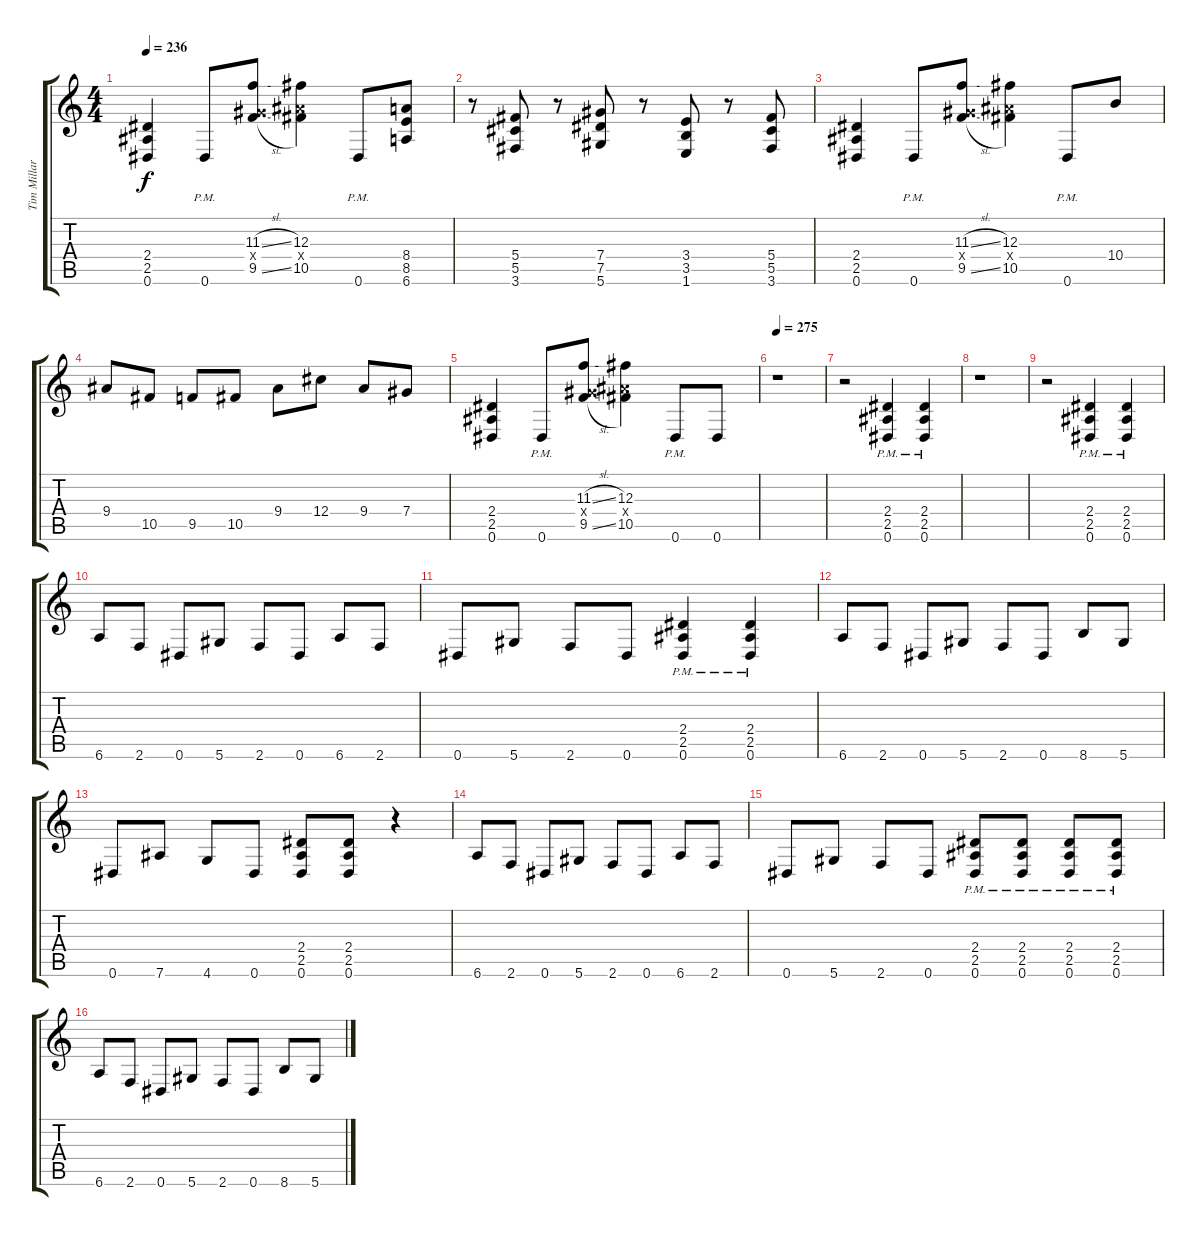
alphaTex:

\track ("Tim Millar" "Tim Millar") {instrument distortionguitar}
\staff {score tabs}
\tuning (Eb4 Bb3 Gb3 Db3 Ab2 Eb2) {hide}
\ts (4 4)
\tempo 236
\clef g2
\ks c
(2.4 2.5 0.6).4{dy f} 0.6{pm}.8 (11.3{sl} 7.4{x} 9.5{sl}).8 (12.3 9.4{x} 10.5).4 0.6{pm}.8 (8.4 8.5 6.6).8 |
r.8 (5.4 5.5 3.6).8 r.8 (7.4 7.5 5.6).8 r.8 (3.4 3.5 1.6).8 r.8 (5.4 5.5 3.6).8 |
(2.4 2.5 0.6).4 0.6{pm}.8 (11.3{sl} 7.4{x} 9.5{sl}).8 (12.3 9.4{x} 10.5).4 0.6{pm}.8 10.4.8 |
9.4.8 10.5.8 9.5.8 10.5.8 9.4.8 12.4.8 9.4.8 7.4.8 |
(2.4 2.5 0.6).4 0.6{pm}.8 (11.3{sl} 7.4{x} 9.5{sl}).8 (12.3 9.4{x} 10.5).4 0.6{pm}.8 0.6.8 |
\tempo 275
r.1 |
r.2 (2.4{pm} 2.5{pm} 0.6{pm}).4 (2.4{pm} 2.5{pm} 0.6{pm}).4 |
r.1 |
r.2 (2.4{pm} 2.5{pm} 0.6{pm}).4 (2.4{pm} 2.5{pm} 0.6{pm}).4 |
6.6.8 2.6.8 0.6.8 5.6.8 2.6.8 0.6.8 6.6.8 2.6.8 |
0.6.8 5.6.8 2.6.8 0.6.8 (2.4{pm} 2.5{pm} 0.6{pm}).4 (2.4{pm} 2.5{pm} 0.6).4 |
6.6.8 2.6.8 0.6.8 5.6.8 2.6.8 0.6.8 8.6.8 5.6.8 |
0.6.8 7.6.8 4.6.8 0.6.8 (2.4 2.5 0.6).8 (2.4 2.5 0.6).8 r.4 |
6.6.8 2.6.8 0.6.8 5.6.8 2.6.8 0.6.8 6.6.8 2.6.8 |
0.6.8 5.6.8 2.6.8 0.6.8 (2.4{pm} 2.5{pm} 0.6{pm}).8 (2.4{pm} 2.5{pm} 0.6{pm}).8 (2.4{pm} 2.5{pm} 0.6{pm}).8 (2.4{pm} 2.5{pm} 0.6{pm}).8 |
6.6.8 2.6.8 0.6.8 5.6.8 2.6.8 0.6.8 8.6.8 5.6.8
